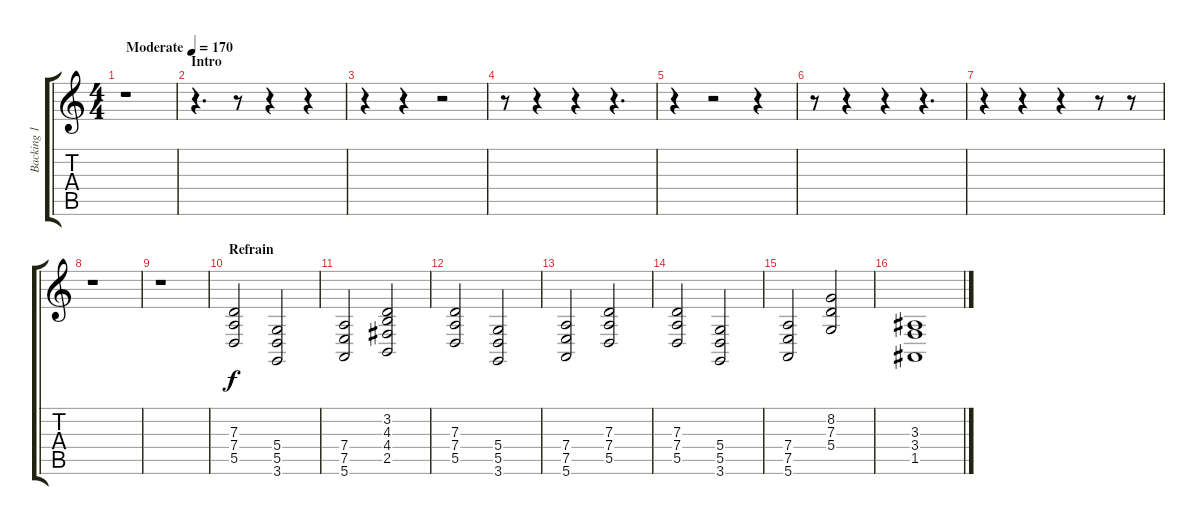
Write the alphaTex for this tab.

\track ("Backing 1" "Backing 1") {instrument acousticgrandpiano}
\staff {score tabs}
\tuning (E4 B3 G3 D3 A2 E2) {hide}
\ts (4 4)
\tempo (170 "Moderate")
\clef g2
\ks c
r.1{dy f instrument acousticgrandpiano} |
\section ("" "Intro")
r.4{d} r.8 r.4 r.4 |
r.4 r.4 r.2 |
r.8 r.4 r.4 r.4{d} |
r.4 r.2 r.4 |
r.8 r.4 r.4 r.4{d} |
r.4 r.4 r.4 r.8 r.8 |
r.1 |
r.1 |
\section ("" "Refrain")
(7.3 7.4 5.5).2 (5.4 5.5 3.6).2 |
(7.4 7.5 5.6).2 (3.2 4.3 4.4 2.5).2 |
(7.3 7.4 5.5).2 (5.4 5.5 3.6).2 |
(7.4 7.5 5.6).2 (7.3 7.4 5.5).2 |
(7.3 7.4 5.5).2 (5.4 5.5 3.6).2 |
(7.4 7.5 5.6).2 (8.2 7.3 5.4).2 |
(3.3 3.4 1.5).1
